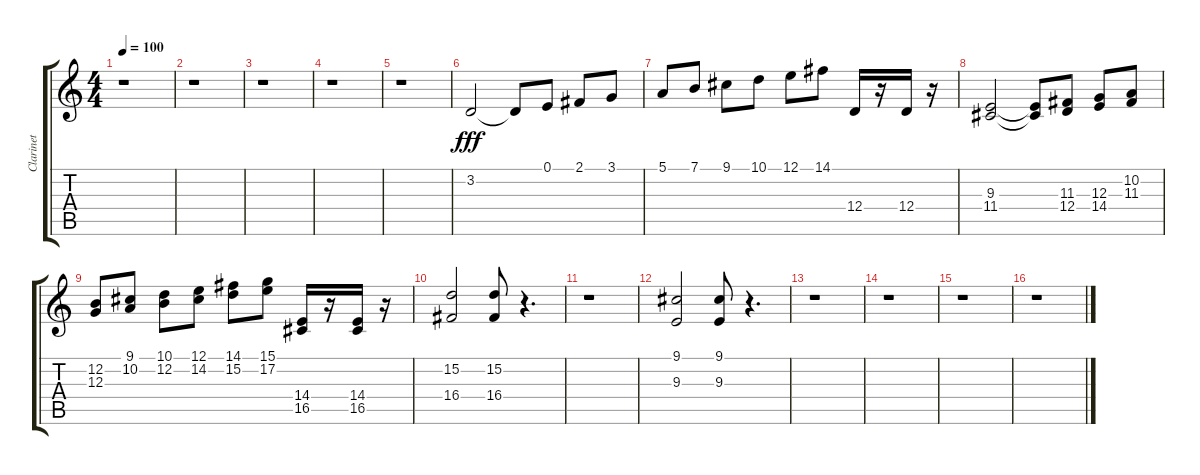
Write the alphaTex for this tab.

\track ("Clarinet" "Clarinet") {instrument clarinet}
\staff {score tabs}
\tuning (E4 B3 G3 D3 A2 E2) {hide}
\ts (4 4)
\tempo 100
\clef g2
\ks c
r.1{dy fff} |
r.1 |
r.1 |
r.1 |
r.1 |
3.2.2 3.2{t}.8 0.1.8 2.1.8 3.1.8 |
5.1.8 7.1.8 9.1.8 10.1.8 12.1.8 14.1.8 12.4.16 r.16 12.4.16 r.16 |
(9.3 11.4).2 (9.3{t} 11.4{t}).8 (11.3 12.4).8 (12.3 14.4).8 (10.2 11.3).8 |
(12.2 12.3).8 (9.1 10.2).8 (10.1 12.2).8 (12.1 14.2).8 (14.1 15.2).8 (15.1 17.2).8 (14.4 16.5).16 r.16 (14.4 16.5).16 r.16 |
(15.2 16.4).2 (15.2 16.4).8 r.4{d} |
r.1 |
(9.1 9.3).2 (9.1 9.3).8 r.4{d} |
r.1 |
r.1 |
r.1 |
r.1
